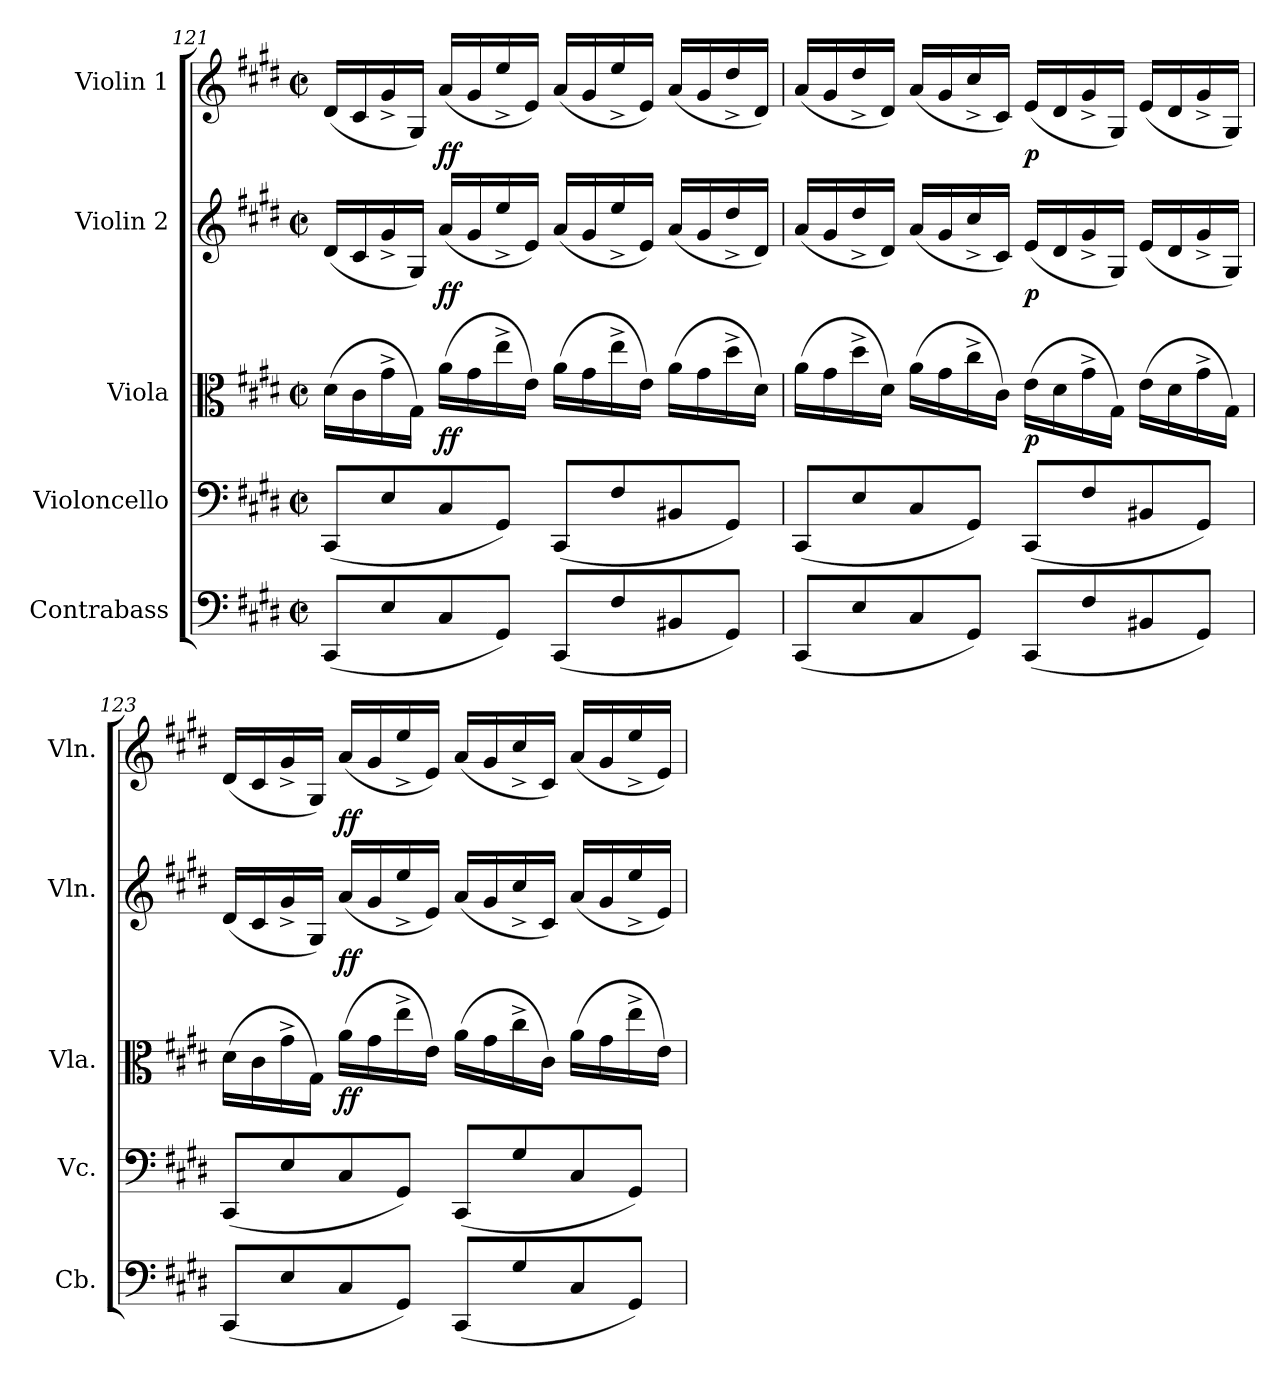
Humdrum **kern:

**kern	**kern	**kern	**dynam	**kern	**dynam	**kern	**dynam
*part5	*part4	*part3	*part3	*part2	*part2	*part1	*part1
*staff5	*staff4	*staff3	*staff3	*staff2	*staff2	*staff1	*staff1
*I"Contrabass	*I"Violoncello	*I"Viola	*	*I"Violin 2	*	*I"Violin 1	*
*I'Cb.	*I'Vc.	*I'Vla.	*	*I'Vln.	*	*I'Vln.	*
*clefF4	*clefF4	*clefC3	*	*clefG2	*	*clefG2	*
*ITrd7c12	*	*	*	*	*	*	*
*k[f#c#g#d#]	*k[f#c#g#d#]	*k[f#c#g#d#]	*	*k[f#c#g#d#]	*	*k[f#c#g#d#]	*
*M2/2	*M2/2	*M2/2	*	*M2/2	*	*M2/2	*
*met(c|)	*met(c|)	*met(c|)	*	*met(c|)	*	*met(c|)	*
=121	=121	=121	=121	=121	=121	=121	=121
(8CCC#/L	(8CC#/L	(16d#\LL	.	(16d#/LL	.	(16d#/LL	.
.	.	16c#\	.	16c#/	.	16c#/	.
8EE/	8E/	16g#^\	.	16g#^/	.	16g#^/	.
.	.	16G#\JJ)	.	16G#/JJ)	.	16G#/JJ)	.
!	!	!	!LO:DY:b	!	!LO:DY:b	!	!LO:DY:b
8CC#/	8C#/	(16a\LL	ff	(16a/LL	ff	(16a/LL	ff
.	.	16g#\	.	16g#/	.	16g#/	.
8GGG#/J)	8GG#/J)	16ee^\	.	16ee^/	.	16ee^/	.
.	.	16e\JJ)	.	16e/JJ)	.	16e/JJ)	.
(8CCC#/L	(8CC#/L	(16a\LL	.	(16a/LL	.	(16a/LL	.
.	.	16g#\	.	16g#/	.	16g#/	.
8FF#/	8F#/	16ee^\	.	16ee^/	.	16ee^/	.
.	.	16e\JJ)	.	16e/JJ)	.	16e/JJ)	.
8BBB#X/	8BB#X/	(16a\LL	.	(16a/LL	.	(16a/LL	.
.	.	16g#\	.	16g#/	.	16g#/	.
8GGG#/J)	8GG#/J)	16dd#^\	.	16dd#^/	.	16dd#^/	.
.	.	16d#\JJ)	.	16d#/JJ)	.	16d#/JJ)	.
!!LO:PB:g=z
=122	=122	=122	=122	=122	=122	=122	=122
(8CCC#/L	(8CC#/L	(16a\LL	.	(16a/LL	.	(16a/LL	.
.	.	16g#\	.	16g#/	.	16g#/	.
8EE/	8E/	16dd#^\	.	16dd#^/	.	16dd#^/	.
.	.	16d#\JJ)	.	16d#/JJ)	.	16d#/JJ)	.
8CC#/	8C#/	(16a\LL	.	(16a/LL	.	(16a/LL	.
.	.	16g#\	.	16g#/	.	16g#/	.
8GGG#/J)	8GG#/J)	16cc#^\	.	16cc#^/	.	16cc#^/	.
.	.	16c#\JJ)	.	16c#/JJ)	.	16c#/JJ)	.
!	!	!	!LO:DY:b	!	!LO:DY:b	!	!LO:DY:b
(8CCC#/L	(8CC#/L	(16e\LL	p	(16e/LL	p	(16e/LL	p
.	.	16d#\	.	16d#/	.	16d#/	.
8FF#/	8F#/	16g#^\	.	16g#^/	.	16g#^/	.
.	.	16G#\JJ)	.	16G#/JJ)	.	16G#/JJ)	.
8BBB#X/	8BB#X/	(16e\LL	.	(16e/LL	.	(16e/LL	.
.	.	16d#\	.	16d#/	.	16d#/	.
8GGG#/J)	8GG#/J)	16g#^\	.	16g#^/	.	16g#^/	.
.	.	16G#\JJ)	.	16G#/JJ)	.	16G#/JJ)	.
=123	=123	=123	=123	=123	=123	=123	=123
(8CCC#/L	(8CC#/L	(16d#\LL	.	(16d#/LL	.	(16d#/LL	.
.	.	16c#\	.	16c#/	.	16c#/	.
8EE/	8E/	16g#^\	.	16g#^/	.	16g#^/	.
.	.	16G#\JJ)	.	16G#/JJ)	.	16G#/JJ)	.
!	!	!	!LO:DY:b	!	!LO:DY:b	!	!LO:DY:b
8CC#/	8C#/	(16a\LL	ff	(16a/LL	ff	(16a/LL	ff
.	.	16g#\	.	16g#/	.	16g#/	.
8GGG#/J)	8GG#/J)	16ee^\	.	16ee^/	.	16ee^/	.
.	.	16e\JJ)	.	16e/JJ)	.	16e/JJ)	.
(8CCC#/L	(8CC#/L	(16a\LL	.	(16a/LL	.	(16a/LL	.
.	.	16g#\	.	16g#/	.	16g#/	.
8GG#/	8G#/	16cc#^\	.	16cc#^/	.	16cc#^/	.
.	.	16c#\JJ)	.	16c#/JJ)	.	16c#/JJ)	.
8CC#/	8C#/	(16a\LL	.	(16a/LL	.	(16a/LL	.
.	.	16g#\	.	16g#/	.	16g#/	.
8GGG#/J)	8GG#/J)	16ee^\	.	16ee^/	.	16ee^/	.
.	.	16e\JJ)	.	16e/JJ)	.	16e/JJ)	.
=	=	=	=	=	=	=	=
*-	*-	*-	*-	*-	*-	*-	*-
